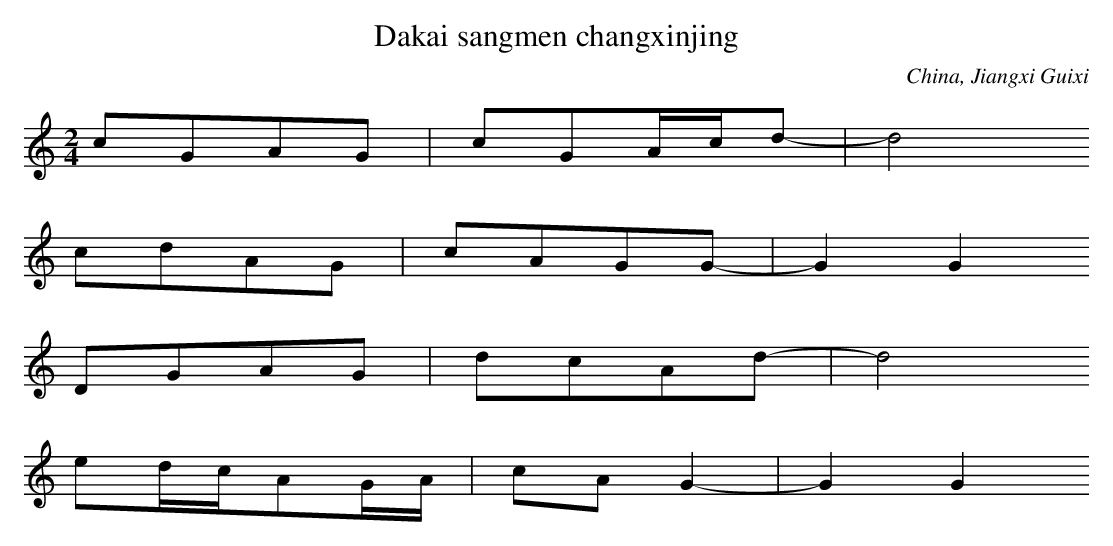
X:1
T: Dakai sangmen changxinjing
O: China, Jiangxi Guixi
M: 2/4
L: 1/16
K: C
c2G2A2G2 | c2G2Acd2- | d8
c2d2A2G2 | c2A2G2G2- | G4G4
D2G2A2G2 | d2c2A2d2- | d8
e2dcA2GA | c2A2G4- | G4G4
